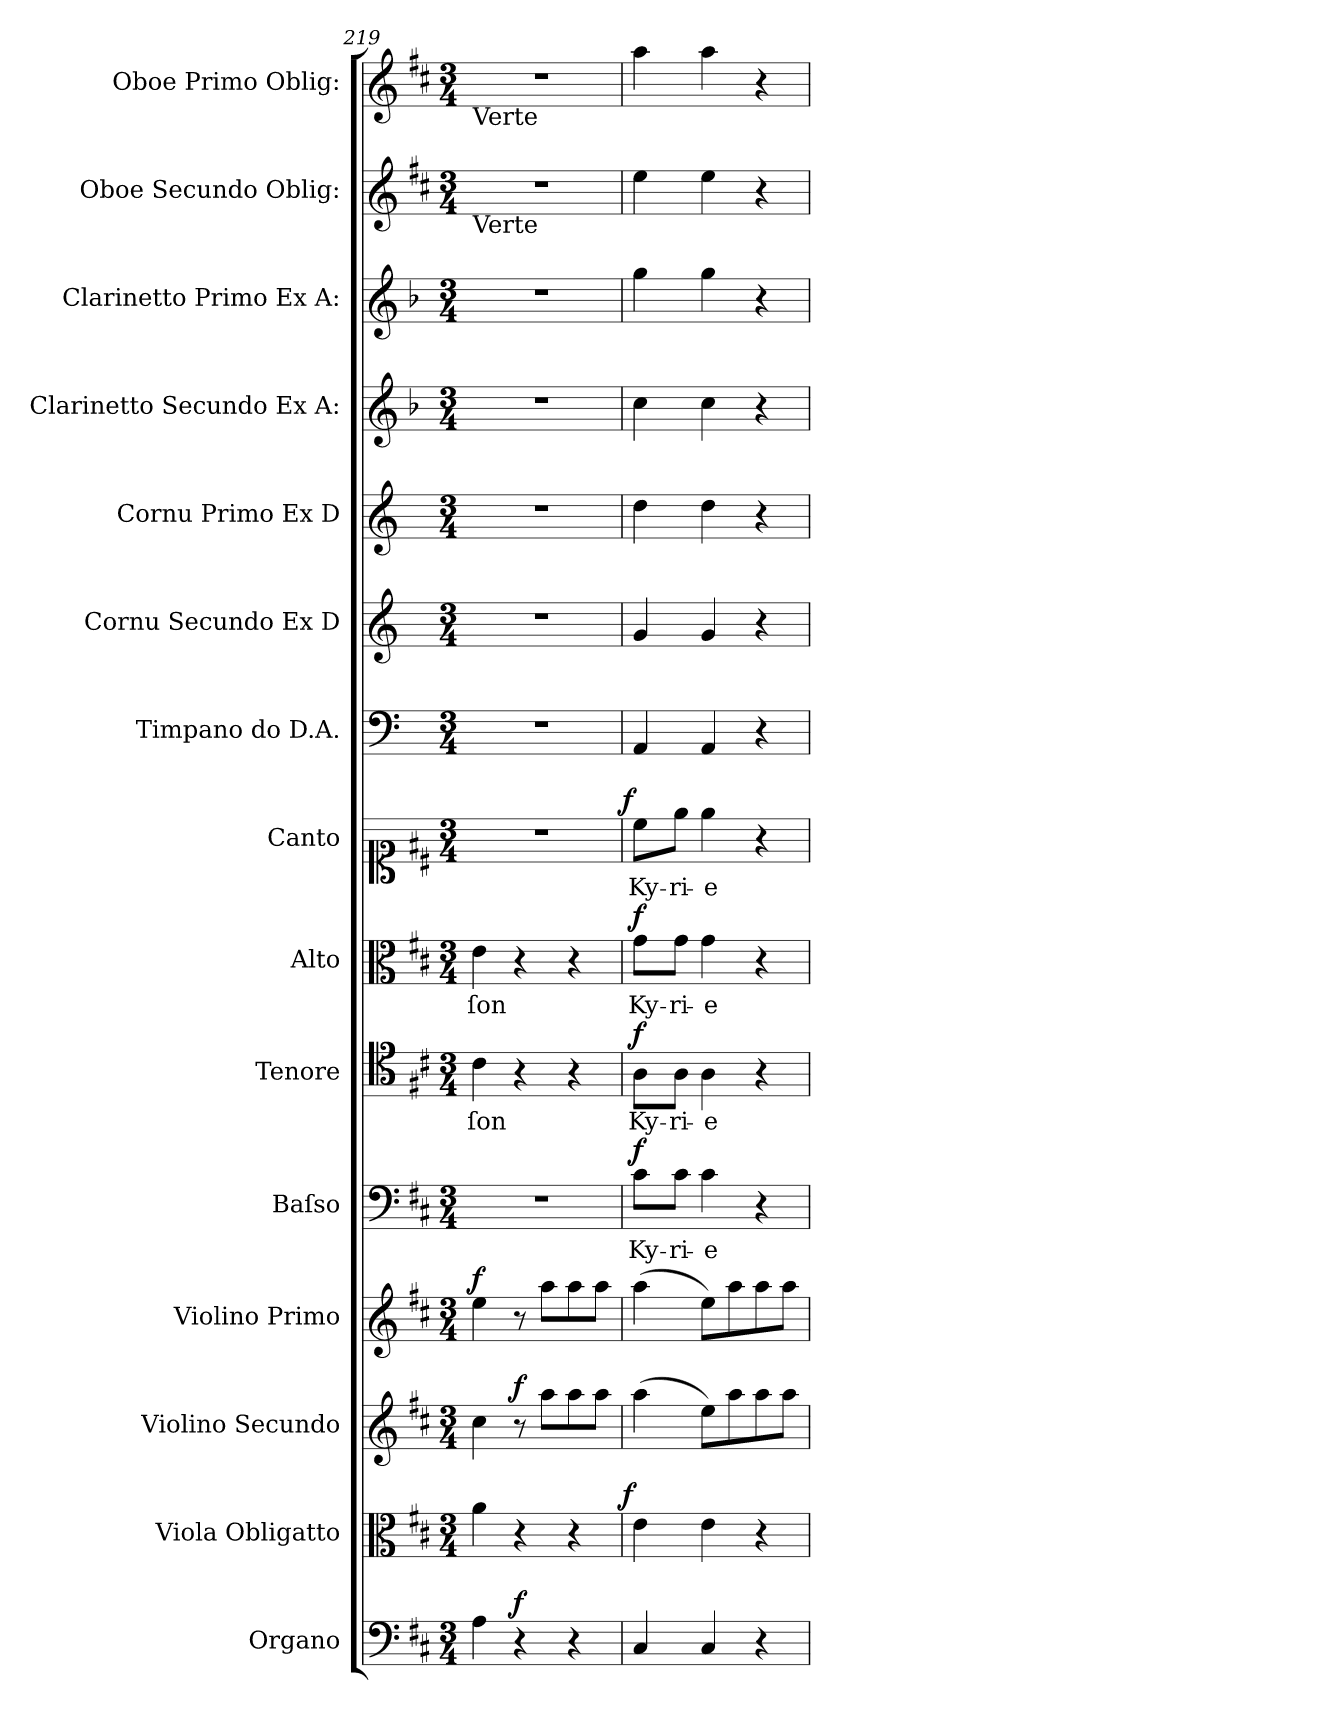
**kern	**dynam	**kern	**dynam	**kern	**dynam	**kern	**dynam	**kern	**text	**dynam	**kern	**text	**dynam	**kern	**text	**dynam	**kern	**text	**dynam	**kern	**kern	**kern	**kern	**kern	**kern	**kern
*part15	*part15	*part14	*part14	*part13	*part13	*part12	*part12	*part11	*part11	*part11	*part10	*part10	*part10	*part9	*part9	*part9	*part8	*part8	*part8	*part7	*part6	*part5	*part4	*part3	*part2	*part1
*staff15	*staff15	*staff14	*staff14	*staff13	*staff13	*staff12	*staff12	*staff11	*staff11	*staff11	*staff10	*staff10	*staff10	*staff9	*staff9	*staff9	*staff8	*staff8	*staff8	*staff7	*staff6	*staff5	*staff4	*staff3	*staff2	*staff1
*I"Organo	*	*I"Viola Obligatto	*	*I"Violino Secundo	*	*I"Violino Primo	*	*I"Baſso	*	*	*I"Tenore	*	*	*I"Alto	*	*	*I"Canto	*	*	*I"Timpano do D.A.	*I"Cornu Secundo Ex D	*I"Cornu Primo Ex D	*I"Clarinetto Secundo Ex A:	*I"Clarinetto Primo Ex A:	*I"Oboe Secundo Oblig:	*I"Oboe Primo Oblig:
*I'org	*	*I'vla obl	*	*I'vl 2	*	*I'vl 1	*	*I'B	*	*	*I'T	*	*	*I'A	*	*	*	*	*	*I'timp	*	*	*I'cl 2 in A	*I'cl 1 in A	*I'ob 2	*I'ob 1
*clefF4	*	*clefC3	*	*clefG2	*	*clefG2	*	*clefF4	*	*	*clefC4	*	*	*clefC3	*	*	*clefC1	*	*	*clefF4	*clefG2	*clefG2	*clefG2	*clefG2	*clefG2	*clefG2
*	*	*	*	*	*	*	*	*	*	*	*	*	*	*	*	*	*	*	*	*	*ITrd-1c-2	*ITrd-1c-2	*ITrd2c3	*ITrd2c3	*	*
*k[f#c#]	*	*k[f#c#]	*	*k[f#c#]	*	*k[f#c#]	*	*k[f#c#]	*	*	*k[f#c#]	*	*	*k[f#c#]	*	*	*k[f#c#]	*	*	*k[]	*k[f#c#]	*k[f#c#]	*k[f#c#]	*k[f#c#]	*k[f#c#]	*k[f#c#]
*M3/4	*	*M3/4	*	*M3/4	*	*M3/4	*	*M3/4	*	*	*M3/4	*	*	*M3/4	*	*	*M3/4	*	*	*M3/4	*M3/4	*M3/4	*M3/4	*M3/4	*M3/4	*M3/4
=219	=219	=219	=219	=219	=219	=219	=219	=219	=219	=219	=219	=219	=219	=219	=219	=219	=219	=219	=219	=219	=219	=219	=219	=219	=219	=219
!	!	!	!	!	!	!	!	!	!	!	!	!	!	!	!	!	!	!	!	!	!	!	!	!	!	!LO:TX:b:t=Verte
!	!	!	!	!	!	!	!	!	!	!	!	!	!	!	!	!	!	!	!	!	!	!	!	!	!LO:TX:b:t=Verte	!
!	!	!	!	!	!	!	!LO:DY:a	!	!	!	!	!	!	!	!	!	!	!	!	!	!	!	!	!	!	!
4A\	.	4a\	.	4cc#\	.	4ee\	f	2.r	.	.	4c#\	-ſon	.	4e\	-ſon	.	2.r	.	.	2.r	2.r	2.r	2.r	2.r	2.r	2.r
!	!LO:DY:a	!	!	!	!LO:DY:a	!	!	!	!	!	!	!	!	!	!	!	!	!	!	!	!	!	!	!	!	!
4r	f	4r	.	8r	f	8r	.	.	.	.	4r	.	.	4r	.	.	.	.	.	.	.	.	.	.	.	.
.	.	.	.	8aa\L	.	8aa\L	.	.	.	.	.	.	.	.	.	.	.	.	.	.	.	.	.	.	.	.
4r	.	4r	.	8aa\	.	8aa\	.	.	.	.	4r	.	.	4r	.	.	.	.	.	.	.	.	.	.	.	.
.	.	.	.	8aa\J	.	8aa\J	.	.	.	.	.	.	.	.	.	.	.	.	.	.	.	.	.	.	.	.
=220	=220	=220	=220	=220	=220	=220	=220	=220	=220	=220	=220	=220	=220	=220	=220	=220	=220	=220	=220	=220	=220	=220	=220	=220	=220	=220
!	!	!	!LO:DY:a:rj	!	!	!	!	!	!	!LO:DY:a	!	!	!LO:DY:a	!	!	!LO:DY:a	!	!	!LO:DY:a:rj	!	!	!	!	!	!	!
4C#/	.	4e\	f	(4aa\	.	(4aa\	.	8c#\L	Ky-	f	8A\L	Ky-	f	8g\L	Ky-	f	8cc#\L	Ky-	f	4AA/	4a/	4ee\	4a\	4ee\	4ee\	4aa\
.	.	.	.	.	.	.	.	8c#\J	-ri-	.	8A\J	-ri-	.	8g\J	-ri-	.	8ee\J	-ri-	.	.	.	.	.	.	.	.
4C#/	.	4e\	.	8ee\L)	.	8ee\L)	.	4c#\	-e	.	4A\	-e	.	4g\	-e	.	4ee\	-e	.	4AA/	4a/	4ee\	4a\	4ee\	4ee\	4aa\
.	.	.	.	8aa\	.	8aa\	.	.	.	.	.	.	.	.	.	.	.	.	.	.	.	.	.	.	.	.
4r	.	4r	.	8aa\	.	8aa\	.	4r	.	.	4r	.	.	4r	.	.	4r	.	.	4r	4r	4r	4r	4r	4r	4r
.	.	.	.	8aa\J	.	8aa\J	.	.	.	.	.	.	.	.	.	.	.	.	.	.	.	.	.	.	.	.
=	=	=	=	=	=	=	=	=	=	=	=	=	=	=	=	=	=	=	=	=	=	=	=	=	=	=
*-	*-	*-	*-	*-	*-	*-	*-	*-	*-	*-	*-	*-	*-	*-	*-	*-	*-	*-	*-	*-	*-	*-	*-	*-	*-	*-
